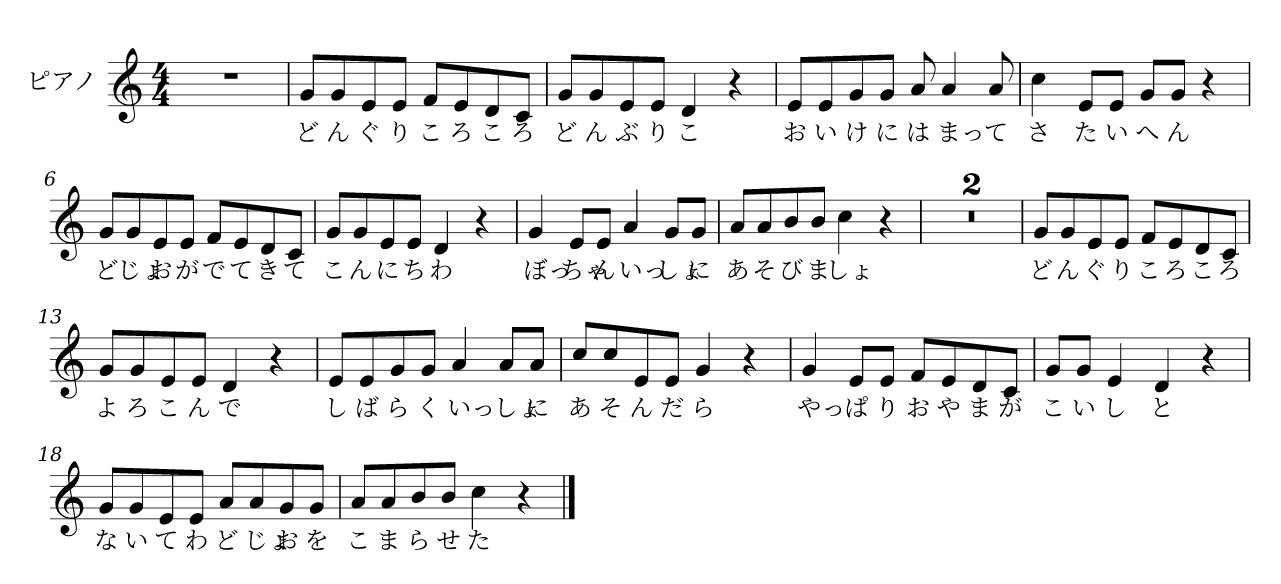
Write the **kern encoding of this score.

**kern	**text
*part1	*part1
*staff1	*staff1
*I"ピアノ	*
*clefG2	*
*k[]	*
*M4/4	*
*MM120	*
=1	=1
1r	.
=2	=2
!	!LO:LY:b
8g/L	ど
!	!LO:LY:b
8g/	ん
!	!LO:LY:b
8e/	ぐ
!	!LO:LY:b
8e/J	り
!	!LO:LY:b
8f/L	こ
!	!LO:LY:b
8e/	ろ
!	!LO:LY:b
8d/	こ
!	!LO:LY:b
8c/J	ろ
=3	=3
!	!LO:LY:b
8g/L	ど
!	!LO:LY:b
8g/	ん
!	!LO:LY:b
8e/	ぶ
!	!LO:LY:b
8e/J	り
!	!LO:LY:b
4d/	こ
4r	.
=4	=4
!	!LO:LY:b
8e/L	お
!	!LO:LY:b
8e/	い
!	!LO:LY:b
8g/	け
!	!LO:LY:b
8g/J	に
!	!LO:LY:b
8a/	は
!	!LO:LY:b
4a/	まっ
!	!LO:LY:b
8a/	て
=5	=5
!	!LO:LY:b
4cc\	さ
!	!LO:LY:b
8e/L	た
!	!LO:LY:b
8e/J	い
!	!LO:LY:b
8g/L	へ
!	!LO:LY:b
8g/J	ん
4r	.
=6	=6
!	!LO:LY:b
8g/L	ど
!	!LO:LY:b
8g/	じょ
!	!LO:LY:b
8e/	お
!	!LO:LY:b
8e/J	が
!	!LO:LY:b
8f/L	で
!	!LO:LY:b
8e/	て
!	!LO:LY:b
8d/	き
!	!LO:LY:b
8c/J	て
!!LO:LB:g=z
=7	=7
!	!LO:LY:b
8g/L	こ
!	!LO:LY:b
8g/	ん
!	!LO:LY:b
8e/	に
!	!LO:LY:b
8e/J	ち
!	!LO:LY:b
4d/	わ
4r	.
=8	=8
!	!LO:LY:b
4g/	ぼっ
!	!LO:LY:b
8e/L	ちゃ
!	!LO:LY:b
8e/J	ん
!	!LO:LY:b
4a/	いっ
!	!LO:LY:b
8g/L	しょ
!	!LO:LY:b
8g/J	に
=9	=9
!	!LO:LY:b
8a/L	あ
!	!LO:LY:b
8a/	そ
!	!LO:LY:b
8b/	び
!	!LO:LY:b
8b/J	ま
!	!LO:LY:b
4cc\	しょ
4r	.
=10	=10
1r	.
=11	=11
1r	.
=12	=12
!	!LO:LY:b
8g/L	ど
!	!LO:LY:b
8g/	ん
!	!LO:LY:b
8e/	ぐ
!	!LO:LY:b
8e/J	り
!	!LO:LY:b
8f/L	こ
!	!LO:LY:b
8e/	ろ
!	!LO:LY:b
8d/	こ
!	!LO:LY:b
8c/J	ろ
=13	=13
!	!LO:LY:b
8g/L	よ
!	!LO:LY:b
8g/	ろ
!	!LO:LY:b
8e/	こ
!	!LO:LY:b
8e/J	ん
!	!LO:LY:b
4d/	で
4r	.
!!LO:LB:g=z
=14	=14
!	!LO:LY:b
8e/L	し
!	!LO:LY:b
8e/	ば
!	!LO:LY:b
8g/	ら
!	!LO:LY:b
8g/J	く
!	!LO:LY:b
4a/	いっ
!	!LO:LY:b
8a/L	しょ
!	!LO:LY:b
8a/J	に
=15	=15
!	!LO:LY:b
8cc/L	あ
!	!LO:LY:b
8cc/	そ
!	!LO:LY:b
8e/	ん
!	!LO:LY:b
8e/J	だ
!	!LO:LY:b
4g/	ら
4r	.
=16	=16
!	!LO:LY:b
4g/	やっ
!	!LO:LY:b
8e/L	ぱ
!	!LO:LY:b
8e/J	り
!	!LO:LY:b
8f/L	お
!	!LO:LY:b
8e/	や
!	!LO:LY:b
8d/	ま
!	!LO:LY:b
8c/J	が
=17	=17
!	!LO:LY:b
8g/L	こ
!	!LO:LY:b
8g/J	い
!	!LO:LY:b
4e/	し
!	!LO:LY:b
4d/	と
4r	.
=18	=18
!	!LO:LY:b
8g/L	な
!	!LO:LY:b
8g/	い
!	!LO:LY:b
8e/	て
!	!LO:LY:b
8e/J	わ
!	!LO:LY:b
8a/L	ど
!	!LO:LY:b
8a/	じょ
!	!LO:LY:b
8g/	お
!	!LO:LY:b
8g/J	を
=19	=19
!	!LO:LY:b
8a/L	こ
!	!LO:LY:b
8a/	ま
!	!LO:LY:b
8b/	ら
!	!LO:LY:b
8b/J	せ
!	!LO:LY:b
4cc\	た
4r	.
==	==
*-	*-
